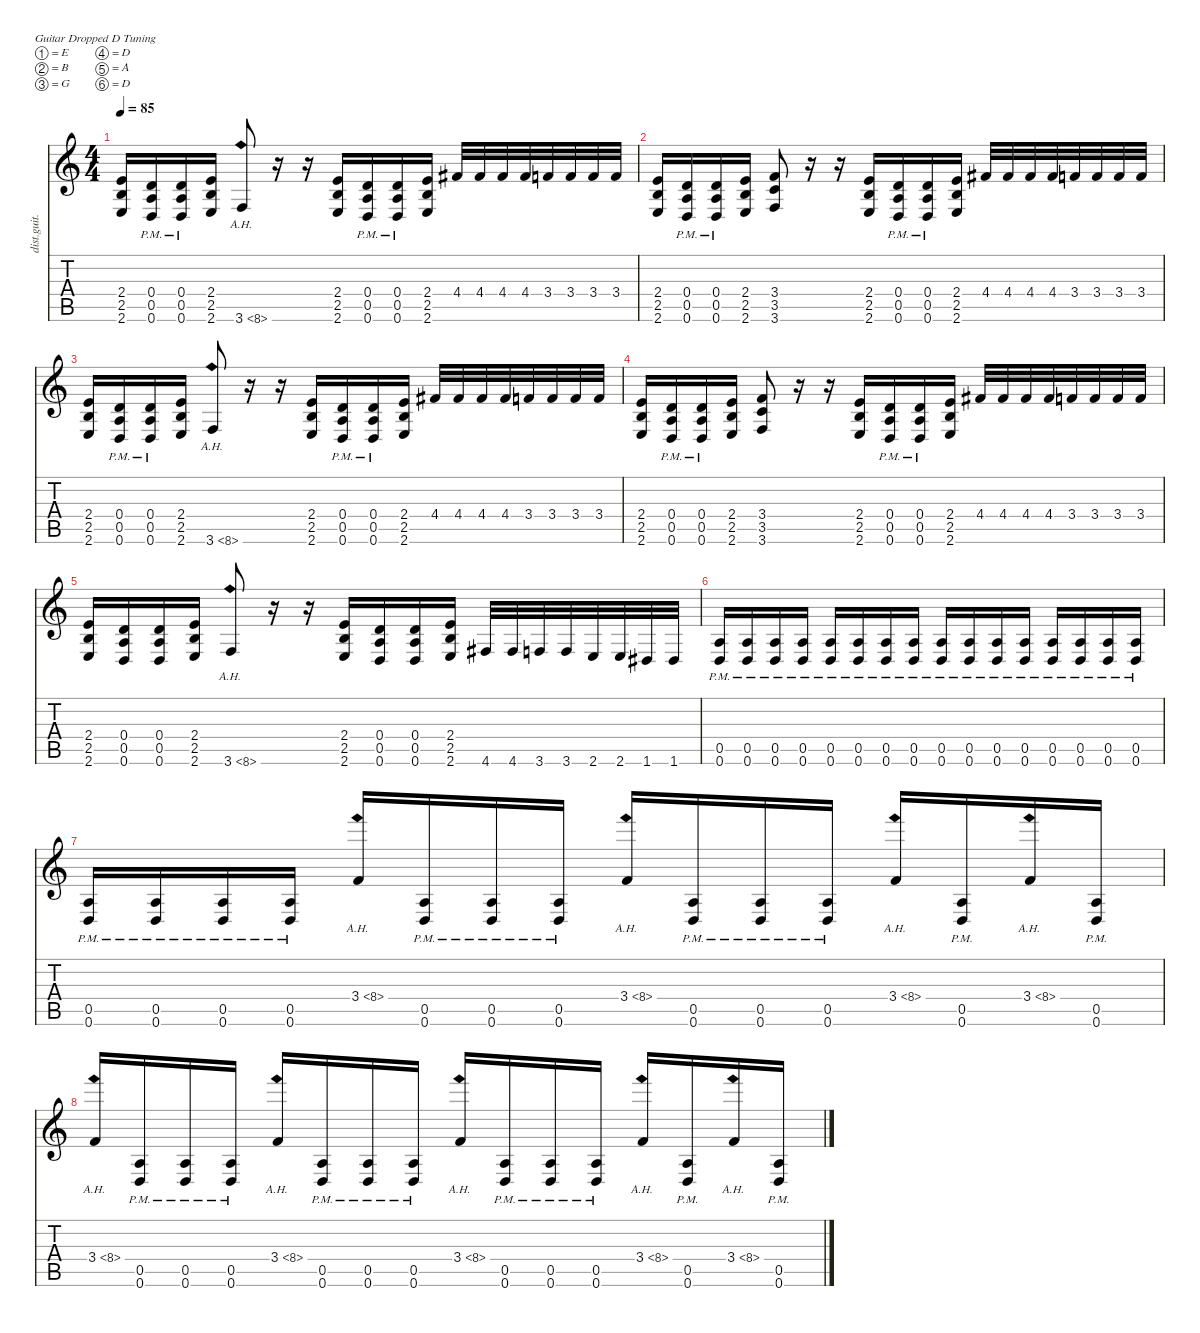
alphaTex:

\defaultSystemsLayout 4
\hideDynamics
\bracketExtendMode nobrackets
\otherSystemsTrackNameOrientation horizontal
\track ("Distortion Guitar" "dist.guit.") {instrument distortionguitar}
\staff {score tabs}
\tuning (E4 B3 G3 D3 A2 D2)
\ts (4 4)
\tempo 85
\clef g2
\ks c
(2.6 2.5 2.4).16{dy mf beam Up} (0.6{pm} 0.4{pm} 0.5{pm}).16{beam Up} (0.6{pm} 0.5{pm} 0.4{pm}).16{beam Up} (2.6 2.4 2.5).16{beam Up} 3.6{ah 5}.8{beam Up} r.16{beam Up} r.16{beam Up} (2.6 2.5 2.4).16{beam Up} (0.6{pm} 0.4{pm} 0.5{pm}).16{beam Up} (0.6{pm} 0.5{pm} 0.4{pm}).16{beam Up} (2.6 2.4 2.5).16{beam Up} 4.4{acc #}.32{beam Up} 4.4{acc #}.32{beam Up} 4.4{acc #}.32{beam Up} 4.4{acc #}.32{beam Up} 3.4.32{beam Up} 3.4.32{beam Up} 3.4.32{beam Up} 3.4.32{beam Up} |
(2.6 2.5 2.4).16{beam Up} (0.6{pm} 0.4{pm} 0.5{pm}).16{beam Up} (0.6{pm} 0.5{pm} 0.4{pm}).16{beam Up} (2.6 2.4 2.5).16{beam Up} (3.6 3.5 3.4).8{beam Up} r.16{beam Up} r.16{beam Up} (2.6 2.5 2.4).16{beam Up} (0.6{pm} 0.4{pm} 0.5{pm}).16{beam Up} (0.6{pm} 0.5{pm} 0.4{pm}).16{beam Up} (2.6 2.4 2.5).16{beam Up} 4.4{acc #}.32{beam Up} 4.4{acc #}.32{beam Up} 4.4{acc #}.32{beam Up} 4.4{acc #}.32{beam Up} 3.4.32{beam Up} 3.4.32{beam Up} 3.4.32{beam Up} 3.4.32{beam Up} |
(2.6 2.5 2.4).16{beam Up} (0.6{pm} 0.4{pm} 0.5{pm}).16{beam Up} (0.6{pm} 0.5{pm} 0.4{pm}).16{beam Up} (2.6 2.4 2.5).16{beam Up} 3.6{ah 5}.8{beam Up} r.16{beam Up} r.16{beam Up} (2.6 2.5 2.4).16{beam Up} (0.6{pm} 0.4{pm} 0.5{pm}).16{beam Up} (0.6{pm} 0.5{pm} 0.4{pm}).16{beam Up} (2.6 2.4 2.5).16{beam Up} 4.4{acc #}.32{beam Up} 4.4{acc #}.32{beam Up} 4.4{acc #}.32{beam Up} 4.4{acc #}.32{beam Up} 3.4.32{beam Up} 3.4.32{beam Up} 3.4.32{beam Up} 3.4.32{beam Up} |
(2.6 2.5 2.4).16{beam Up} (0.6{pm} 0.4{pm} 0.5{pm}).16{beam Up} (0.6{pm} 0.5{pm} 0.4{pm}).16{beam Up} (2.6 2.4 2.5).16{beam Up} (3.6 3.5 3.4).8{beam Up} r.16{beam Up} r.16{beam Up} (2.6 2.5 2.4).16{beam Up} (0.6{pm} 0.4{pm} 0.5{pm}).16{beam Up} (0.6{pm} 0.5{pm} 0.4{pm}).16{beam Up} (2.6 2.4 2.5).16{beam Up} 4.4{acc #}.32{beam Up} 4.4{acc #}.32{beam Up} 4.4{acc #}.32{beam Up} 4.4{acc #}.32{beam Up} 3.4.32{beam Up} 3.4.32{beam Up} 3.4.32{beam Up} 3.4.32{beam Up} |
(2.6 2.5 2.4).16{beam Up} (0.6 0.4 0.5).16{beam Up} (0.6 0.5 0.4).16{beam Up} (2.6 2.4 2.5).16{beam Up} 3.6{ah 5}.8{beam Up} r.16{beam Up} r.16{beam Up} (2.6 2.5 2.4).16{beam Up} (0.6 0.4 0.5).16{beam Up} (0.6 0.5 0.4).16{beam Up} (2.6 2.4 2.5).16{beam Up} 4.6{acc #}.32{beam Up} 4.6{acc #}.32{beam Up} 3.6.32{beam Up} 3.6.32{beam Up} 2.6.32{beam Up} 2.6.32{beam Up} 1.6{acc #}.32{beam Up} 1.6{acc #}.32{beam Up} |
(0.5{pm} 0.6{pm}).16{beam Up} (0.5{pm} 0.6{pm}).16{beam Up} (0.5{pm} 0.6{pm}).16{beam Up} (0.5{pm} 0.6{pm}).16{beam Up} (0.5{pm} 0.6{pm}).16{beam Up} (0.5{pm} 0.6{pm}).16{beam Up} (0.5{pm} 0.6{pm}).16{beam Up} (0.5{pm} 0.6{pm}).16{beam Up} (0.5{pm} 0.6{pm}).16{beam Up} (0.5{pm} 0.6{pm}).16{beam Up} (0.5{pm} 0.6{pm}).16{beam Up} (0.5{pm} 0.6{pm}).16{beam Up} (0.5{pm} 0.6{pm}).16{beam Up} (0.5{pm} 0.6{pm}).16{beam Up} (0.5{pm} 0.6{pm}).16{beam Up} (0.5{pm} 0.6{pm}).16{beam Up} |
(0.5{pm} 0.6{pm}).16{beam Up} (0.5{pm} 0.6{pm}).16{beam Up} (0.5{pm} 0.6{pm}).16{beam Up} (0.5{pm} 0.6{pm}).16{beam Up} 3.4{ah 5}.16{beam Up} (0.5{pm} 0.6{pm}).16{beam Up} (0.5{pm} 0.6{pm}).16{beam Up} (0.5{pm} 0.6{pm}).16{beam Up} 3.4{ah 5}.16{beam Up} (0.5{pm} 0.6{pm}).16{beam Up} (0.5{pm} 0.6{pm}).16{beam Up} (0.5{pm} 0.6{pm}).16{beam Up} 3.4{ah 5}.16{beam Up} (0.5{pm} 0.6{pm}).16{beam Up} 3.4{ah 5}.16{beam Up} (0.5{pm} 0.6{pm}).16{beam Up} |
3.4{ah 5}.16{beam Up} (0.5{pm} 0.6{pm}).16{beam Up} (0.5{pm} 0.6{pm}).16{beam Up} (0.5{pm} 0.6{pm}).16{beam Up} 3.4{ah 5}.16{beam Up} (0.5{pm} 0.6{pm}).16{beam Up} (0.5{pm} 0.6{pm}).16{beam Up} (0.5{pm} 0.6{pm}).16{beam Up} 3.4{ah 5}.16{beam Up} (0.5{pm} 0.6{pm}).16{beam Up} (0.5{pm} 0.6{pm}).16{beam Up} (0.5{pm} 0.6{pm}).16{beam Up} 3.4{ah 5}.16{beam Up} (0.5{pm} 0.6{pm}).16{beam Up} 3.4{ah 5}.16{beam Up} (0.5{pm} 0.6{pm}).16{beam Up}
